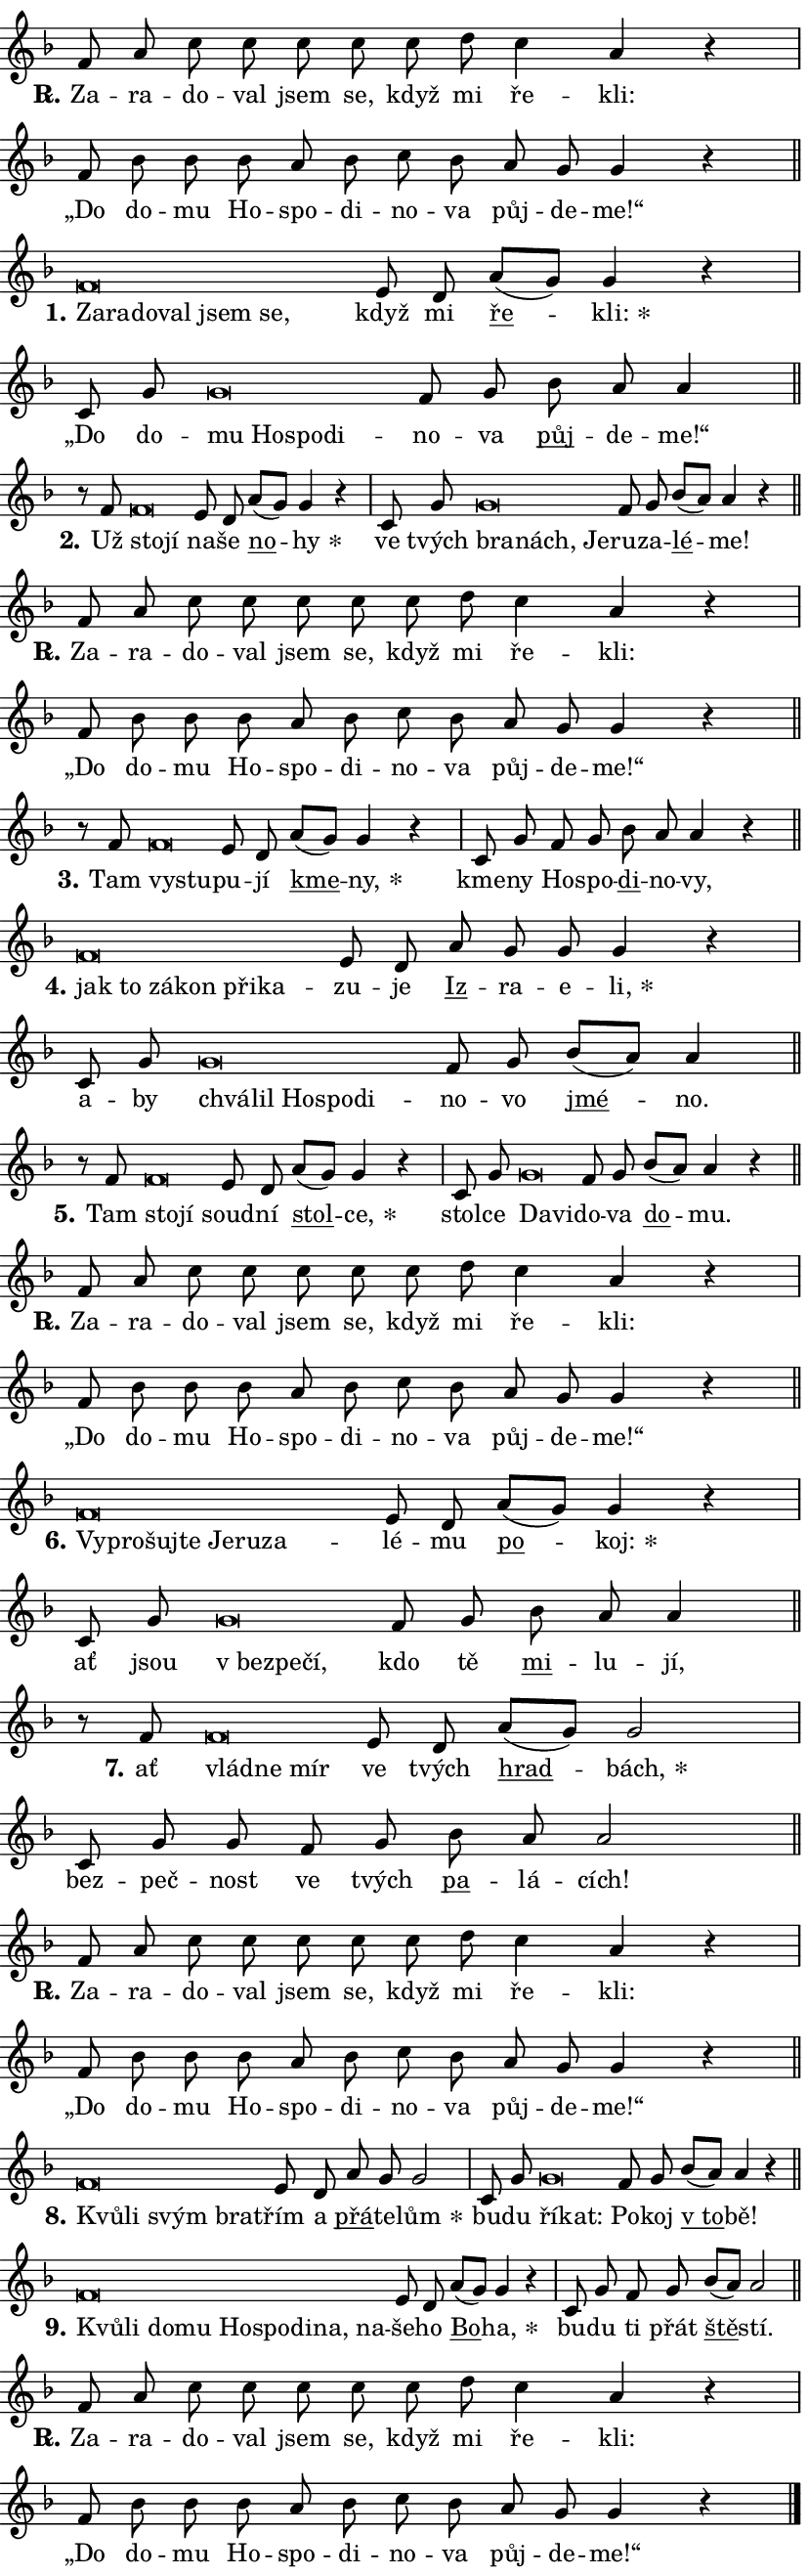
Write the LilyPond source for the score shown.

\version "2.24.0"
\header { tagline = "" }
\paper {
  indent = 0\cm
  top-margin = 0\cm
  right-margin = 0.13\cm % to fit lyric hyphens
  bottom-margin = 0\cm
  left-margin = 0\cm
  paper-width = 14\cm
  page-breaking = #ly:one-page-breaking
  system-system-spacing.basic-distance = #11
  score-system-spacing.basic-distance = #11
  ragged-last = ##f
}


%% Author: Thomas Morley
%% https://lists.gnu.org/archive/html/lilypond-user/2020-05/msg00002.html
#(define (line-position grob)
"Returns position of @var[grob} in current system:
   @code{'start}, if at first time-step
   @code{'end}, if at last time-step
   @code{'middle} otherwise
"
  (let* ((col (ly:item-get-column grob))
         (ln (ly:grob-object col 'left-neighbor))
         (rn (ly:grob-object col 'right-neighbor))
         (col-to-check-left (if (ly:grob? ln) ln col))
         (col-to-check-right (if (ly:grob? rn) rn col))
         (break-dir-left
           (and
             (ly:grob-property col-to-check-left 'non-musical #f)
             (ly:item-break-dir col-to-check-left)))
         (break-dir-right
           (and
             (ly:grob-property col-to-check-right 'non-musical #f)
             (ly:item-break-dir col-to-check-right))))
        (cond ((eqv? 1 break-dir-left) 'start)
              ((eqv? -1 break-dir-right) 'end)
              (else 'middle))))

#(define (tranparent-at-line-position vctor)
  (lambda (grob)
  "Relying on @code{line-position} select the relevant enry from @var{vctor}.
Used to determine transparency,"
    (case (line-position grob)
      ((end) (not (vector-ref vctor 0)))
      ((middle) (not (vector-ref vctor 1)))
      ((start) (not (vector-ref vctor 2))))))

noteHeadBreakVisibility =
#(define-music-function (break-visibility)(vector?)
"Makes @code{NoteHead}s transparent relying on @var{break-visibility}"
#{
  \override NoteHead.transparent =
    #(tranparent-at-line-position break-visibility)
#})

#(define delete-ledgers-for-transparent-note-heads
  (lambda (grob)
    "Reads whether a @code{NoteHead} is transparent.
If so this @code{NoteHead} is removed from @code{'note-heads} from
@var{grob}, which is supposed to be @code{LedgerLineSpanner}.
As a result ledgers are not printed for this @code{NoteHead}"
    (let* ((nhds-array (ly:grob-object grob 'note-heads))
           (nhds-list
             (if (ly:grob-array? nhds-array)
                 (ly:grob-array->list nhds-array)
                 '()))
           ;; Relies on the transparent-property being done before
           ;; Staff.LedgerLineSpanner.after-line-breaking is executed.
           ;; This is fragile ...
           (to-keep
             (remove
               (lambda (nhd)
                 (ly:grob-property nhd 'transparent #f))
               nhds-list)))
      ;; TODO find a better method to iterate over grob-arrays, similiar
      ;; to filter/remove etc for lists
      ;; For now rebuilt from scratch
      (set! (ly:grob-object grob 'note-heads)  '())
      (for-each
        (lambda (nhd)
          (ly:pointer-group-interface::add-grob grob 'note-heads nhd))
        to-keep))))

squashNotes = {
  \override NoteHead.X-extent = #'(-0.2 . 0.2)
  \override NoteHead.Y-extent = #'(-0.75 . 0)
  \override NoteHead.stencil =
    #(lambda (grob)
       (let ((pos (ly:grob-property grob 'staff-position)))
         (begin
           (if (< pos -7) (display "ERROR: Lower brevis then expected\n") (display ""))
           (if (<= pos -6) ly:text-interface::print ly:note-head::print))))
}
unSquashNotes = {
  \revert NoteHead.X-extent
  \revert NoteHead.Y-extent
  \revert NoteHead.stencil
}

hideNotes = \noteHeadBreakVisibility #begin-of-line-visible
unHideNotes = \noteHeadBreakVisibility #all-visible

% work-around for resetting accidentals
% https://lilypond.org/doc/v2.23/Documentation/notation/displaying-rhythms#unmetered-music
cadenzaMeasure = {
  \cadenzaOff
  \partial 1024 s1024
  \cadenzaOn
}

#(define-markup-command (accent layout props text) (markup?)
  "Underline accented syllable"
  (interpret-markup layout props
    #{\markup \override #'(offset . 4.3) \underline { #text }#}))

responsum = \markup \concat {
  "R" \hspace #-1.05 \path #0.1 #'((moveto 0 0.07) (lineto 0.9 0.8)) \hspace #0.05 "."
}

spaceSize = #0.6828661417322834 % exact space size for TeX Gyre Schola

\layout {
  \context {
    \Staff
    \remove "Time_signature_engraver"
    \override LedgerLineSpanner.after-line-breaking = #delete-ledgers-for-transparent-note-heads
  }
  \context {
    \Lyrics {
      \override LyricSpace.minimum-distance = \spaceSize
      \override LyricText.font-name = #"TeX Gyre Schola"
      \override LyricText.font-size = 1
      \override StanzaNumber.font-name = #"TeX Gyre Schola Bold"
      \override StanzaNumber.font-size = 1
    }
  }
  \context {
    \Score 
    \override NoteHead.text =
      #(lambda (grob) 
        (let ((pos (ly:grob-property grob 'staff-position)))
          #{\markup {
            \combine
              \halign #-0.55 \raise #(if (= pos -6) 0 0.5) \override #'(thickness . 2) \draw-line #'(3.2 . 0)
              \musicglyph "noteheads.sM1"
          }#}))
  }
}

% magnetic-lyrics.ily
%
%   written by
%     Jean Abou Samra <jean@abou-samra.fr>
%     Werner Lemberg <wl@gnu.org>
%
%   adapted by
%     Jiri Hon <jiri.hon@gmail.com>
%
% Version 2022-Apr-15

% https://www.mail-archive.com/lilypond-user@gnu.org/msg149350.html

#(define (Left_hyphen_pointer_engraver context)
   "Collect syllable-hyphen-syllable occurrences in lyrics and store
them in properties.  This engraver only looks to the left.  For
example, if the lyrics input is @code{foo -- bar}, it does the
following.

@itemize @bullet
@item
Set the @code{text} property of the @code{LyricHyphen} grob between
@q{foo} and @q{bar} to @code{foo}.

@item
Set the @code{left-hyphen} property of the @code{LyricText} grob with
text @q{foo} to the @code{LyricHyphen} grob between @q{foo} and
@q{bar}.
@end itemize

Use this auxiliary engraver in combination with the
@code{lyric-@/text::@/apply-@/magnetic-@/offset!} hook."
   (let ((hyphen #f)
         (text #f))
     (make-engraver
      (acknowledgers
       ((lyric-syllable-interface engraver grob source-engraver)
        (set! text grob)))
      (end-acknowledgers
       ((lyric-hyphen-interface engraver grob source-engraver)
        ;(when (not (grob::has-interface grob 'lyric-space-interface))
          (set! hyphen grob)));)
      ((stop-translation-timestep engraver)
       (when (and text hyphen)
         (ly:grob-set-object! text 'left-hyphen hyphen))
       (set! text #f)
       (set! hyphen #f)))))

#(define (lyric-text::apply-magnetic-offset! grob)
   "If the space between two syllables is less than the value in
property @code{LyricText@/.details@/.squash-threshold}, move the right
syllable to the left so that it gets concatenated with the left
syllable.

Use this function as a hook for
@code{LyricText@/.after-@/line-@/breaking} if the
@code{Left_@/hyphen_@/pointer_@/engraver} is active."
   (let ((hyphen (ly:grob-object grob 'left-hyphen #f)))
     (when hyphen
       (let ((left-text (ly:spanner-bound hyphen LEFT)))
         (when (grob::has-interface left-text 'lyric-syllable-interface)
           (let* ((common (ly:grob-common-refpoint grob left-text X))
                  (this-x-ext (ly:grob-extent grob common X))
                  (left-x-ext
                   (begin
                     ;; Trigger magnetism for left-text.
                     (ly:grob-property left-text 'after-line-breaking)
                     (ly:grob-extent left-text common X)))
                  ;; `delta` is the gap width between two syllables.
                  (delta (- (interval-start this-x-ext)
                            (interval-end left-x-ext)))
                  (details (ly:grob-property grob 'details))
                  (threshold (assoc-get 'squash-threshold details 0.2)))
             (when (< delta threshold)
               (let* (;; We have to manipulate the input text so that
                      ;; ligatures crossing syllable boundaries are not
                      ;; disabled.  For languages based on the Latin
                      ;; script this is essentially a beautification.
                      ;; However, for non-Western scripts it can be a
                      ;; necessity.
                      (lt (ly:grob-property left-text 'text))
                      (rt (ly:grob-property grob 'text))
                      (is-space (grob::has-interface hyphen 'lyric-space-interface))
                      (space (if is-space " " ""))
                      (extra-delta (if is-space spaceSize 0))
                      ;; Append new syllable.
                      (ltrt-space (if (and (string? lt) (string? rt))
                                (string-append lt space rt)
                                (make-concat-markup (list lt space rt))))
                      ;; Right-align `ltrt` to the right side.
                      (ltrt-space-markup (grob-interpret-markup
                               grob
                               (make-translate-markup
                                (cons (interval-length this-x-ext) 0)
                                (make-right-align-markup ltrt-space)))))
                 (begin
                   ;; Don't print `left-text`.
                   (ly:grob-set-property! left-text 'stencil #f)
                   ;; Set text and stencil (which holds all collected
                   ;; syllables so far) and shift it to the left.
                   (ly:grob-set-property! grob 'text ltrt-space)
                   (ly:grob-set-property! grob 'stencil ltrt-space-markup)
                   (ly:grob-translate-axis! grob (- (- delta extra-delta)) X))))))))))


#(define (lyric-hyphen::displace-bounds-first grob)
   ;; Make very sure this callback isn't triggered too early.
   (let ((left (ly:spanner-bound grob LEFT))
         (right (ly:spanner-bound grob RIGHT)))
     (ly:grob-property left 'after-line-breaking)
     (ly:grob-property right 'after-line-breaking)
     (ly:lyric-hyphen::print grob)))

squashThreshold = #0.4

\layout {
  \context {
    \Lyrics
    \consists #Left_hyphen_pointer_engraver
    \override LyricText.after-line-breaking =
      #lyric-text::apply-magnetic-offset!
    \override LyricHyphen.stencil = #lyric-hyphen::displace-bounds-first
    \override LyricText.details.squash-threshold = \squashThreshold
    \override LyricHyphen.minimum-distance = 0
    \override LyricHyphen.minimum-length = \squashThreshold
  }
}

squashText = \override LyricText.details.squash-threshold = 9999
unSquashText = \override LyricText.details.squash-threshold = \squashThreshold

leftText = \override LyricText.self-alignment-X = #LEFT
unLeftText = \revert LyricText.self-alignment-X

starOffset = #(lambda (grob) 
                (let ((x_offset (ly:self-alignment-interface::aligned-on-x-parent grob)))
                  (if (= x_offset 0) 0 (+ x_offset 1.2))))

star = #(define-music-function (syllable)(string?)
"Append star separator at the end of a syllable"
#{
  \once \override LyricText.X-offset = #starOffset
  \lyricmode { \markup {
    #syllable
    \override #'((font-name . "TeX Gyre Schola Bold")) \hspace #0.2 \lower #0.65 \larger "*"
  } }
#})

starAccent = #(define-music-function (syllable)(string?)
"Append star separator at the end of a syllable and make accent"
#{
  \once \override LyricText.X-offset = #starOffset
  \lyricmode { \markup {
    \accent #syllable
    \override #'((font-name . "TeX Gyre Schola Bold")) \hspace #0.2 \lower #0.65 \larger "*"
  } }
#})

breath = #(define-music-function (syllable)(string?)
"Append breathing indicator at the end of a syllable"
#{
  \lyricmode { \markup { #syllable "+" } }
#})

optionalBreath = #(define-music-function (syllable)(string?)
"Append optional breathing indicator at the end of a syllable"
#{
  \lyricmode { \markup { #syllable "(+)" } }
#})


\score {
    <<
        \new Voice = "melody" { \cadenzaOn \key f \major \relative { f'8 a c c c c c d \bar "" c4 a4 r \cadenzaMeasure \bar "|" f8 bes bes \bar "" bes a bes c bes \bar "" a g g4 r \cadenzaMeasure \bar "||" \break } }
        \new Lyrics \lyricsto "melody" { \lyricmode { \set stanza = \responsum
Za -- ra -- do -- val jsem se, když mi ře -- kli: „Do do -- mu Ho -- spo -- di -- no -- va půj -- de -- me!“ } }
    >>
    \layout {}
}

\score {
    <<
        \new Voice = "melody" { \cadenzaOn \key f \major \relative { \squashNotes f'\breve*1/16 \hideNotes \breve*1/16 \bar "" \breve*1/16 \bar "" \breve*1/16 \bar "" \breve*1/16 \breve*1/16 \bar "" \unHideNotes \unSquashNotes e8 d \bar "" a'[( g)] g4 r \cadenzaMeasure \bar "|" c,8 g' \bar "" \squashNotes g\breve*1/16 \hideNotes \breve*1/16 \bar "" \breve*1/16 \breve*1/16 \bar "" \unHideNotes \unSquashNotes f8 g \bar "" bes a a4 \cadenzaMeasure \bar "||" \break } }
        \new Lyrics \lyricsto "melody" { \lyricmode { \set stanza = "1."
\leftText Za -- \squashText ra -- do -- val jsem se, \unLeftText \unSquashText když mi \markup \accent ře -- \star kli: „Do do -- \leftText mu \squashText Ho -- spo -- di -- \unLeftText \unSquashText no -- va \markup \accent půj -- de -- me!“ } }
    >>
    \layout {}
}

\score {
    <<
        \new Voice = "melody" { \cadenzaOn \key f \major \relative { r8 f' \squashNotes f\breve*1/16 \hideNotes \breve*1/16 \bar "" \unHideNotes \unSquashNotes e8 d \bar "" a'[( g)] g4 r \cadenzaMeasure \bar "|" c,8 g' \bar "" \squashNotes g\breve*1/16 \hideNotes \breve*1/16 \breve*1/16 \bar "" \unHideNotes \unSquashNotes f8 g \bar "" bes[( a)] a4 r \cadenzaMeasure \bar "||" \break } }
        \new Lyrics \lyricsto "melody" { \lyricmode { \set stanza = "2."
Už \leftText sto -- \squashText jí \unLeftText \unSquashText na -- še \markup \accent no -- \star hy ve tvých \leftText bra -- \squashText nách, Je -- \unLeftText \unSquashText ru -- za -- \markup \accent lé -- me! } }
    >>
    \layout {}
}

\score {
    <<
        \new Voice = "melody" { \cadenzaOn \key f \major \relative { f'8 a c c c c c d \bar "" c4 a4 r \cadenzaMeasure \bar "|" f8 bes bes \bar "" bes a bes c bes \bar "" a g g4 r \cadenzaMeasure \bar "||" \break } }
        \new Lyrics \lyricsto "melody" { \lyricmode { \set stanza = \responsum
Za -- ra -- do -- val jsem se, když mi ře -- kli: „Do do -- mu Ho -- spo -- di -- no -- va půj -- de -- me!“ } }
    >>
    \layout {}
}

\score {
    <<
        \new Voice = "melody" { \cadenzaOn \key f \major \relative { r8 f' \squashNotes f\breve*1/16 \hideNotes \breve*1/16 \bar "" \unHideNotes \unSquashNotes e8 d \bar "" a'[( g)] g4 r \cadenzaMeasure \bar "|" c,8 g' f8 g \bar "" bes a a4 r \cadenzaMeasure \bar "||" \break } }
        \new Lyrics \lyricsto "melody" { \lyricmode { \set stanza = "3."
Tam \leftText vy -- \squashText stu -- \unLeftText \unSquashText pu -- jí \markup \accent kme -- \star ny, kme -- ny Ho -- spo -- \markup \accent di -- no -- vy, } }
    >>
    \layout {}
}

\score {
    <<
        \new Voice = "melody" { \cadenzaOn \key f \major \relative { \squashNotes f'\breve*1/16 \hideNotes \breve*1/16 \bar "" \breve*1/16 \bar "" \breve*1/16 \bar "" \breve*1/16 \breve*1/16 \bar "" \unHideNotes \unSquashNotes e8 d \bar "" a' g g g4 r \cadenzaMeasure \bar "|" c,8 g' \bar "" \squashNotes g\breve*1/16 \hideNotes \breve*1/16 \bar "" \breve*1/16 \bar "" \breve*1/16 \breve*1/16 \bar "" \unHideNotes \unSquashNotes f8 g \bar "" bes[( a)] a4 \cadenzaMeasure \bar "||" \break } }
        \new Lyrics \lyricsto "melody" { \lyricmode { \set stanza = "4."
\leftText jak \squashText to zá -- kon při -- ka -- \unLeftText \unSquashText zu -- je \markup \accent Iz -- ra -- e -- \star li, a -- by \leftText chvá -- \squashText lil Ho -- spo -- di -- \unLeftText \unSquashText no -- vo \markup \accent jmé -- no. } }
    >>
    \layout {}
}

\score {
    <<
        \new Voice = "melody" { \cadenzaOn \key f \major \relative { r8 f' \squashNotes f\breve*1/16 \hideNotes \breve*1/16 \bar "" \unHideNotes \unSquashNotes e8 d \bar "" a'[( g)] g4 r \cadenzaMeasure \bar "|" c,8 g' \bar "" \squashNotes g\breve*1/16 \hideNotes \breve*1/16 \bar "" \unHideNotes \unSquashNotes f8 g \bar "" bes[( a)] a4 r \cadenzaMeasure \bar "||" \break } }
        \new Lyrics \lyricsto "melody" { \lyricmode { \set stanza = "5."
Tam \leftText sto -- \squashText jí \unLeftText \unSquashText soud -- ní \markup \accent stol -- \star ce, stol -- ce \leftText Da -- \squashText vi -- \unLeftText \unSquashText do -- va \markup \accent do -- mu. } }
    >>
    \layout {}
}

\score {
    <<
        \new Voice = "melody" { \cadenzaOn \key f \major \relative { f'8 a c c c c c d \bar "" c4 a4 r \cadenzaMeasure \bar "|" f8 bes bes \bar "" bes a bes c bes \bar "" a g g4 r \cadenzaMeasure \bar "||" \break } }
        \new Lyrics \lyricsto "melody" { \lyricmode { \set stanza = \responsum
Za -- ra -- do -- val jsem se, když mi ře -- kli: „Do do -- mu Ho -- spo -- di -- no -- va půj -- de -- me!“ } }
    >>
    \layout {}
}

\score {
    <<
        \new Voice = "melody" { \cadenzaOn \key f \major \relative { \squashNotes f'\breve*1/16 \hideNotes \breve*1/16 \bar "" \breve*1/16 \bar "" \breve*1/16 \bar "" \breve*1/16 \bar "" \breve*1/16 \breve*1/16 \bar "" \unHideNotes \unSquashNotes e8 d \bar "" a'[( g)] g4 r \cadenzaMeasure \bar "|" c,8 g' \bar "" \squashNotes g\breve*1/16 \hideNotes \breve*1/16 \breve*1/16 \bar "" \unHideNotes \unSquashNotes f8 g \bar "" bes a a4 \cadenzaMeasure \bar "||" \break } }
        \new Lyrics \lyricsto "melody" { \lyricmode { \set stanza = "6."
\leftText Vy -- \squashText pro -- šuj -- te Je -- ru -- za -- \unLeftText \unSquashText lé -- mu \markup \accent po -- \star koj: ať jsou \leftText "v bez" -- \squashText pe -- čí, \unLeftText \unSquashText kdo tě \markup \accent mi -- lu -- jí, } }
    >>
    \layout {}
}

\score {
    <<
        \new Voice = "melody" { \cadenzaOn \key f \major \relative { r8 f' \squashNotes f\breve*1/16 \hideNotes \breve*1/16 \breve*1/16 \bar "" \unHideNotes \unSquashNotes e8 d \bar "" a'[( g)] g2 \cadenzaMeasure \bar "|" c,8 g' g \bar "" f8 g \bar "" bes a a2 \cadenzaMeasure \bar "||" \break } }
        \new Lyrics \lyricsto "melody" { \lyricmode { \set stanza = "7."
ať \leftText vlád -- \squashText ne mír \unLeftText \unSquashText ve tvých \markup \accent hrad -- \star bách, bez -- peč -- nost ve tvých \markup \accent pa -- lá -- cích! } }
    >>
    \layout {}
}

\score {
    <<
        \new Voice = "melody" { \cadenzaOn \key f \major \relative { f'8 a c c c c c d \bar "" c4 a4 r \cadenzaMeasure \bar "|" f8 bes bes \bar "" bes a bes c bes \bar "" a g g4 r \cadenzaMeasure \bar "||" \break } }
        \new Lyrics \lyricsto "melody" { \lyricmode { \set stanza = \responsum
Za -- ra -- do -- val jsem se, když mi ře -- kli: „Do do -- mu Ho -- spo -- di -- no -- va půj -- de -- me!“ } }
    >>
    \layout {}
}

\score {
    <<
        \new Voice = "melody" { \cadenzaOn \key f \major \relative { \squashNotes f'\breve*1/16 \hideNotes \breve*1/16 \bar "" \breve*1/16 \breve*1/16 \bar "" \unHideNotes \unSquashNotes e8 d \bar "" a' g g2 \cadenzaMeasure \bar "|" c,8 g' \bar "" \squashNotes g\breve*1/16 \hideNotes \breve*1/16 \bar "" \unHideNotes \unSquashNotes f8 g \bar "" bes[( a)] a4 r \cadenzaMeasure \bar "||" \break } }
        \new Lyrics \lyricsto "melody" { \lyricmode { \set stanza = "8."
\leftText Kvů -- \squashText li svým bra -- \unLeftText \unSquashText třím a \markup \accent přá -- te -- \star lům bu -- du \leftText ří -- \squashText kat: \unLeftText \unSquashText Po -- koj \markup \accent "v to" -- bě! } }
    >>
    \layout {}
}

\score {
    <<
        \new Voice = "melody" { \cadenzaOn \key f \major \relative { \squashNotes f'\breve*1/16 \hideNotes \breve*1/16 \bar "" \breve*1/16 \bar "" \breve*1/16 \bar "" \breve*1/16 \bar "" \breve*1/16 \bar "" \breve*1/16 \bar "" \breve*1/16 \breve*1/16 \bar "" \unHideNotes \unSquashNotes e8 d \bar "" a'[( g)] g4 r \cadenzaMeasure \bar "|" c,8 g' f8 g \bar "" bes[( a)] a2 \cadenzaMeasure \bar "||" \break } }
        \new Lyrics \lyricsto "melody" { \lyricmode { \set stanza = "9."
\leftText Kvů -- \squashText li do -- mu Ho -- spo -- di -- na, na -- \unLeftText \unSquashText še -- ho \markup \accent Bo -- \star ha, bu -- du ti přát \markup \accent ště -- stí. } }
    >>
    \layout {}
}

\score {
    <<
        \new Voice = "melody" { \cadenzaOn \key f \major \relative { f'8 a c c c c c d \bar "" c4 a4 r \cadenzaMeasure \bar "|" f8 bes bes \bar "" bes a bes c bes \bar "" a g g4 r \cadenzaMeasure \bar "||" \break } \bar "|." }
        \new Lyrics \lyricsto "melody" { \lyricmode { \set stanza = \responsum
Za -- ra -- do -- val jsem se, když mi ře -- kli: „Do do -- mu Ho -- spo -- di -- no -- va půj -- de -- me!“ } }
    >>
    \layout {}
}
